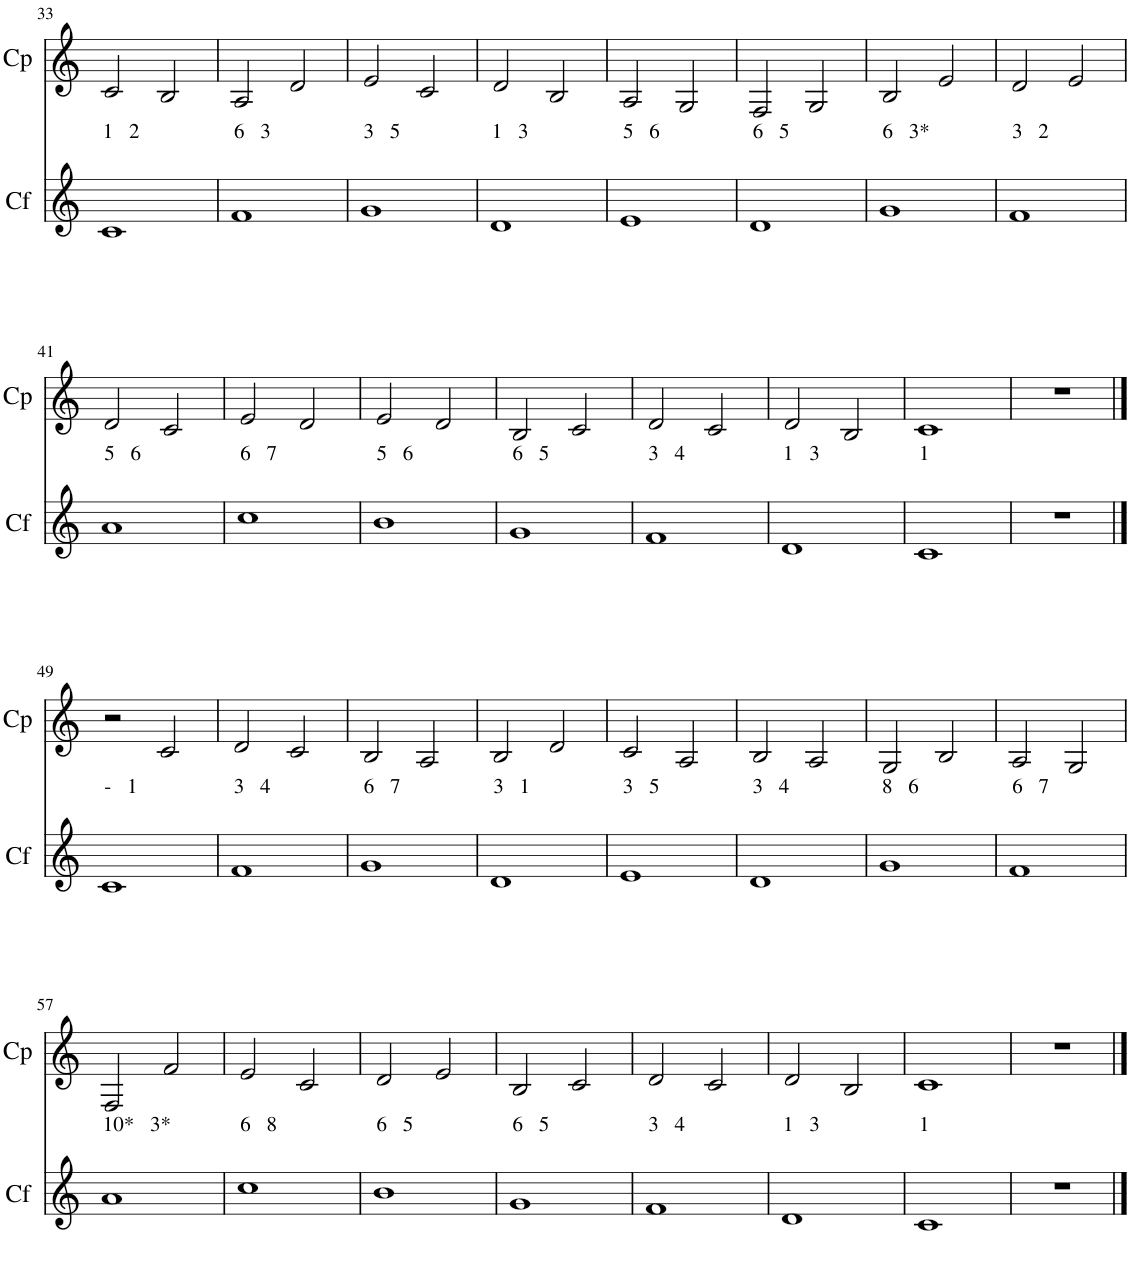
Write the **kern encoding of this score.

**kern	**kern
*part2	*part1
*staff2	*staff1
*I"Cf	*I"Cp
*I'Cf	*I'Cp
!!LO:PB:g=z
*clefG2	*clefG2
*k[]	*k[]
*M4/4	*M4/4
=33	=33
!LO:TX:a:t=1   2	!
1c	2c/
.	2B/
=34	=34
!LO:TX:a:t=6   3	!
1f	2A/
.	2d/
=35	=35
!LO:TX:a:t=3   5	!
1g	2e/
.	2c/
=36	=36
!LO:TX:a:t=1   3	!
1d	2d/
.	2B/
=37	=37
!LO:TX:a:t=5   6	!
1e	2A/
.	2G/
=38	=38
!LO:TX:a:t=6   5	!
1d	2F/
.	2G/
=39	=39
!LO:TX:a:t=6   3*	!
1g	2B/
.	2e/
=40	=40
!LO:TX:a:t=3   2	!
1f	2d/
.	2e/
!!LO:LB:g=z
=41	=41
!LO:TX:a:t=5   6	!
1a	2d/
.	2c/
=42	=42
!LO:TX:a:t=6   7	!
1cc	2e/
.	2d/
=43	=43
!LO:TX:a:t=5   6	!
1b	2e/
.	2d/
=44	=44
!LO:TX:a:t=6   5	!
1g	2B/
.	2c/
=45	=45
!LO:TX:a:t=3   4	!
1f	2d/
.	2c/
=46	=46
!LO:TX:a:t=1   3	!
1d	2d/
.	2B/
=47	=47
!LO:TX:a:t=1	!
1c	1c
=48	=48
1r	1r
!!LO:LB:g=z
==49	==49
!LO:TX:a:t=-   1	!
1c	2r
.	2c/
=50	=50
!LO:TX:a:t=3   4	!
1f	2d/
.	2c/
=51	=51
!LO:TX:a:t=6   7	!
1g	2B/
.	2A/
=52	=52
!LO:TX:a:t=3   1	!
1d	2B/
.	2d/
=53	=53
!LO:TX:a:t=3   5	!
1e	2c/
.	2A/
=54	=54
!LO:TX:a:t=3   4	!
1d	2B/
.	2A/
=55	=55
!LO:TX:a:t=8   6	!
1g	2G/
.	2B/
=56	=56
!LO:TX:a:t=6   7	!
1f	2A/
.	2G/
!!LO:LB:g=z
=57	=57
!LO:TX:a:t=10*   3*	!
1a	2F/
.	2f/
=58	=58
!LO:TX:a:t=6   8	!
1cc	2e/
.	2c/
=59	=59
!LO:TX:a:t=6   5	!
1b	2d/
.	2e/
=60	=60
!LO:TX:a:t=6   5	!
1g	2B/
.	2c/
=61	=61
!LO:TX:a:t=3   4	!
1f	2d/
.	2c/
=62	=62
!LO:TX:a:t=1   3	!
1d	2d/
.	2B/
=63	=63
!LO:TX:a:t=1	!
1c	1c
=64	=64
1r	1r
==	==
*-	*-
